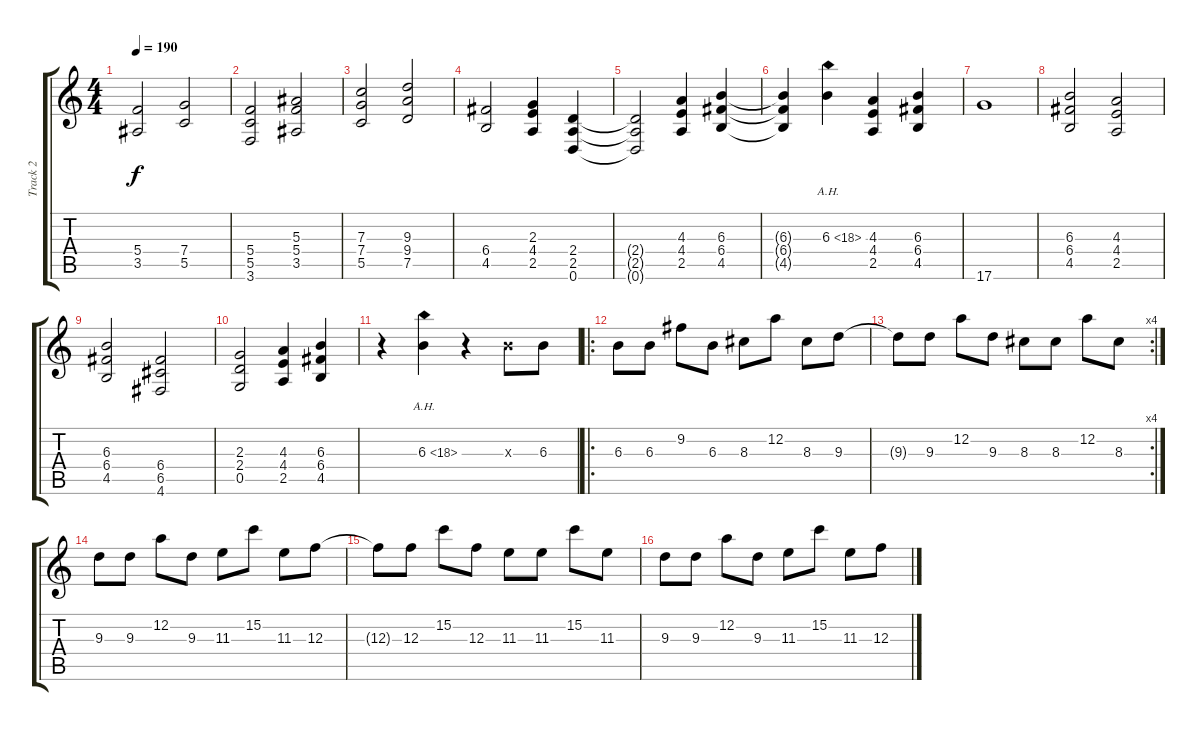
\track ("Track 2" "Track 2") {instrument distortionguitar}
\staff {score tabs}
\tuning (D4 A3 F3 C3 G2 D2) {hide}
\ts (4 4)
\tempo 190
\clef g2
\ks c
(5.4 3.5).2{dy f} (7.4 5.5).2 |
(5.4 5.5 3.6).2 (5.3 5.4 3.5).2 |
(7.3 7.4 5.5).2 (9.3 9.4 7.5).2 |
(6.4 4.5).2 (2.3 4.4 2.5).4 (2.4 2.5 0.6).4 |
(2.4{t} 2.5{t} 0.6{t}).2 (4.3 4.4 2.5).4 (6.3 6.4 4.5).4 |
(6.3{t} 6.4{t} 4.5{t}).4 6.3{ah 12}.4 (4.3 4.4 2.5).4 (6.3 6.4 4.5).4 |
17.6.1 |
(6.3 6.4 4.5).2 (4.3 4.4 2.5).2 |
(6.3 6.4 4.5).2 (6.4 6.5 4.6).2 |
(2.3 2.4 0.5).2 (4.3 4.4 2.5).4 (6.3 6.4 4.5).4 |
r.4 6.3{ah 12}.4 r.4 6.3{x}.8 6.3.8 |
\ro
6.3.8 6.3.8 9.2.8 6.3.8 8.3.8 12.2.8 8.3.8 9.3.8 |
\rc 4
9.3{t}.8 9.3.8 12.2.8 9.3.8 8.3.8 8.3.8 12.2.8 8.3.8 |
9.3.8 9.3.8 12.2.8 9.3.8 11.3.8 15.2.8 11.3.8 12.3.8 |
12.3{t}.8 12.3.8 15.2.8 12.3.8 11.3.8 11.3.8 15.2.8 11.3.8 |
9.3.8 9.3.8 12.2.8 9.3.8 11.3.8 15.2.8 11.3.8 12.3.8
